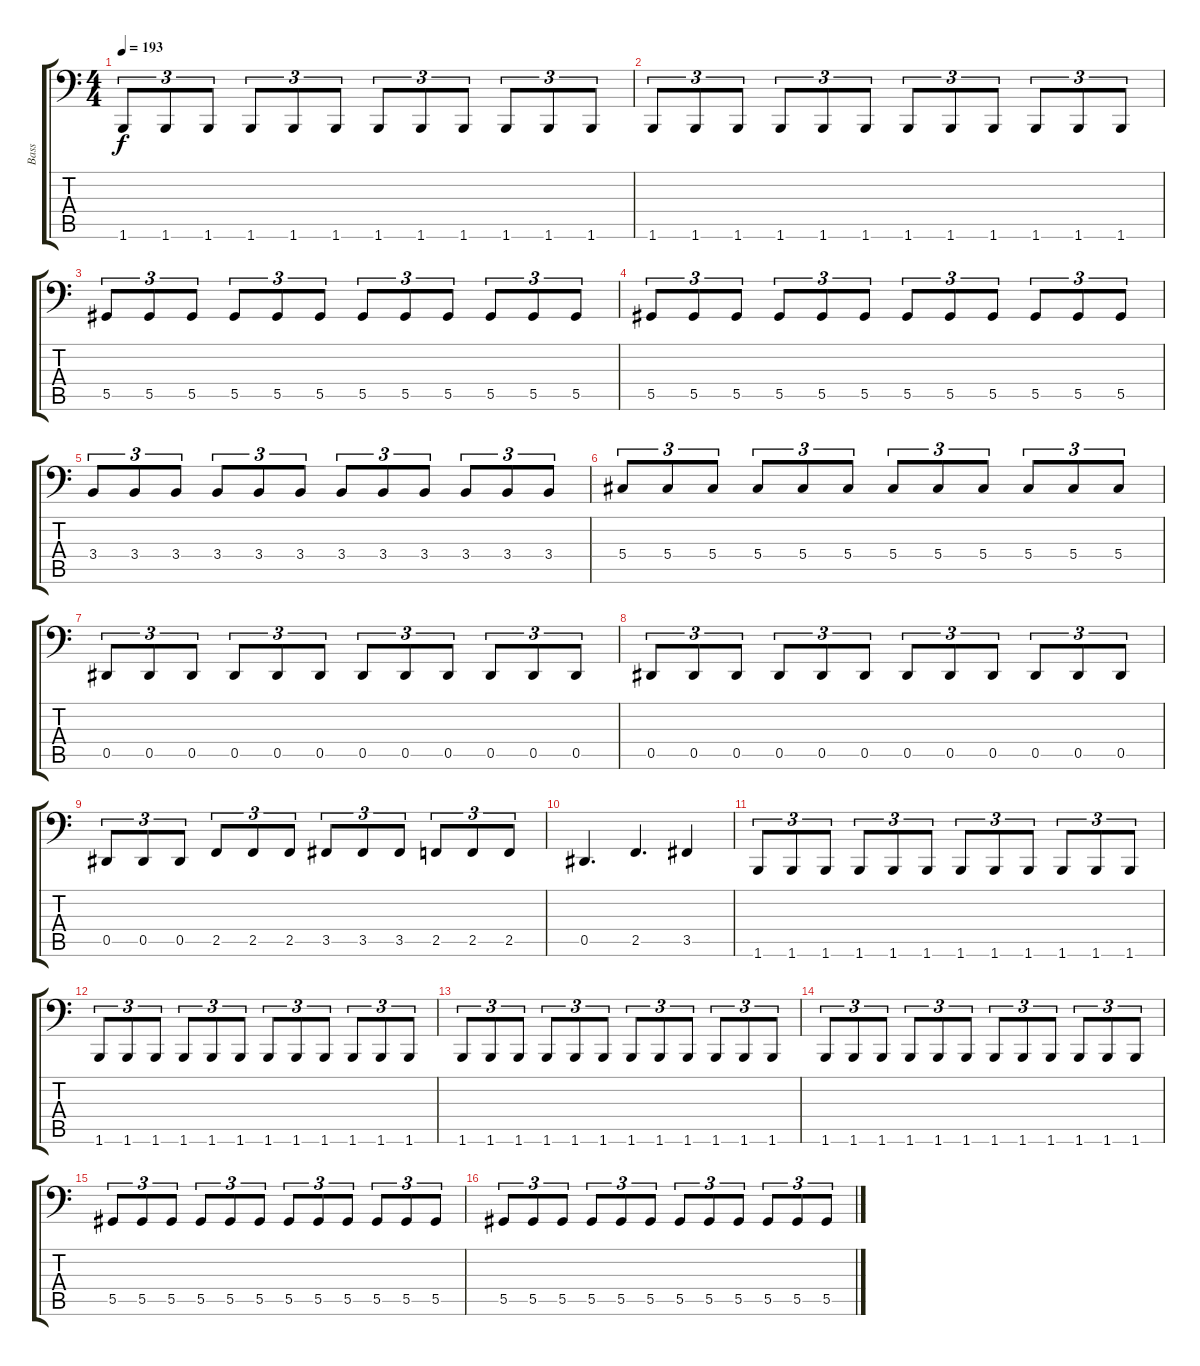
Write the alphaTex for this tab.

\track ("Bass" "Bass") {instrument electricbassfinger}
\staff {score tabs}
\tuning (B2 Gb2 Db2 Ab1 Eb1 Bb0) {hide}
\ts (4 4)
\tempo 193
\clef f4
\ks c
1.6.8{tu (3 2) dy f} 1.6.8{tu (3 2)} 1.6.8{tu (3 2)} 1.6.8{tu (3 2)} 1.6.8{tu (3 2)} 1.6.8{tu (3 2)} 1.6.8{tu (3 2)} 1.6.8{tu (3 2)} 1.6.8{tu (3 2)} 1.6.8{tu (3 2)} 1.6.8{tu (3 2)} 1.6.8{tu (3 2)} |
1.6.8{tu (3 2)} 1.6.8{tu (3 2)} 1.6.8{tu (3 2)} 1.6.8{tu (3 2)} 1.6.8{tu (3 2)} 1.6.8{tu (3 2)} 1.6.8{tu (3 2)} 1.6.8{tu (3 2)} 1.6.8{tu (3 2)} 1.6.8{tu (3 2)} 1.6.8{tu (3 2)} 1.6.8{tu (3 2)} |
5.5.8{tu (3 2)} 5.5.8{tu (3 2)} 5.5.8{tu (3 2)} 5.5.8{tu (3 2)} 5.5.8{tu (3 2)} 5.5.8{tu (3 2)} 5.5.8{tu (3 2)} 5.5.8{tu (3 2)} 5.5.8{tu (3 2)} 5.5.8{tu (3 2)} 5.5.8{tu (3 2)} 5.5.8{tu (3 2)} |
5.5.8{tu (3 2)} 5.5.8{tu (3 2)} 5.5.8{tu (3 2)} 5.5.8{tu (3 2)} 5.5.8{tu (3 2)} 5.5.8{tu (3 2)} 5.5.8{tu (3 2)} 5.5.8{tu (3 2)} 5.5.8{tu (3 2)} 5.5.8{tu (3 2)} 5.5.8{tu (3 2)} 5.5.8{tu (3 2)} |
3.4.8{tu (3 2)} 3.4.8{tu (3 2)} 3.4.8{tu (3 2)} 3.4.8{tu (3 2)} 3.4.8{tu (3 2)} 3.4.8{tu (3 2)} 3.4.8{tu (3 2)} 3.4.8{tu (3 2)} 3.4.8{tu (3 2)} 3.4.8{tu (3 2)} 3.4.8{tu (3 2)} 3.4.8{tu (3 2)} |
5.4.8{tu (3 2)} 5.4.8{tu (3 2)} 5.4.8{tu (3 2)} 5.4.8{tu (3 2)} 5.4.8{tu (3 2)} 5.4.8{tu (3 2)} 5.4.8{tu (3 2)} 5.4.8{tu (3 2)} 5.4.8{tu (3 2)} 5.4.8{tu (3 2)} 5.4.8{tu (3 2)} 5.4.8{tu (3 2)} |
0.5.8{tu (3 2)} 0.5.8{tu (3 2)} 0.5.8{tu (3 2)} 0.5.8{tu (3 2)} 0.5.8{tu (3 2)} 0.5.8{tu (3 2)} 0.5.8{tu (3 2)} 0.5.8{tu (3 2)} 0.5.8{tu (3 2)} 0.5.8{tu (3 2)} 0.5.8{tu (3 2)} 0.5.8{tu (3 2)} |
0.5.8{tu (3 2)} 0.5.8{tu (3 2)} 0.5.8{tu (3 2)} 0.5.8{tu (3 2)} 0.5.8{tu (3 2)} 0.5.8{tu (3 2)} 0.5.8{tu (3 2)} 0.5.8{tu (3 2)} 0.5.8{tu (3 2)} 0.5.8{tu (3 2)} 0.5.8{tu (3 2)} 0.5.8{tu (3 2)} |
0.5.8{tu (3 2)} 0.5.8{tu (3 2)} 0.5.8{tu (3 2)} 2.5.8{tu (3 2)} 2.5.8{tu (3 2)} 2.5.8{tu (3 2)} 3.5.8{tu (3 2)} 3.5.8{tu (3 2)} 3.5.8{tu (3 2)} 2.5.8{tu (3 2)} 2.5.8{tu (3 2)} 2.5.8{tu (3 2)} |
0.5.4{d} 2.5.4{d} 3.5.4 |
1.6.8{tu (3 2)} 1.6.8{tu (3 2)} 1.6.8{tu (3 2)} 1.6.8{tu (3 2)} 1.6.8{tu (3 2)} 1.6.8{tu (3 2)} 1.6.8{tu (3 2)} 1.6.8{tu (3 2)} 1.6.8{tu (3 2)} 1.6.8{tu (3 2)} 1.6.8{tu (3 2)} 1.6.8{tu (3 2)} |
1.6.8{tu (3 2)} 1.6.8{tu (3 2)} 1.6.8{tu (3 2)} 1.6.8{tu (3 2)} 1.6.8{tu (3 2)} 1.6.8{tu (3 2)} 1.6.8{tu (3 2)} 1.6.8{tu (3 2)} 1.6.8{tu (3 2)} 1.6.8{tu (3 2)} 1.6.8{tu (3 2)} 1.6.8{tu (3 2)} |
1.6.8{tu (3 2)} 1.6.8{tu (3 2)} 1.6.8{tu (3 2)} 1.6.8{tu (3 2)} 1.6.8{tu (3 2)} 1.6.8{tu (3 2)} 1.6.8{tu (3 2)} 1.6.8{tu (3 2)} 1.6.8{tu (3 2)} 1.6.8{tu (3 2)} 1.6.8{tu (3 2)} 1.6.8{tu (3 2)} |
1.6.8{tu (3 2)} 1.6.8{tu (3 2)} 1.6.8{tu (3 2)} 1.6.8{tu (3 2)} 1.6.8{tu (3 2)} 1.6.8{tu (3 2)} 1.6.8{tu (3 2)} 1.6.8{tu (3 2)} 1.6.8{tu (3 2)} 1.6.8{tu (3 2)} 1.6.8{tu (3 2)} 1.6.8{tu (3 2)} |
5.5.8{tu (3 2)} 5.5.8{tu (3 2)} 5.5.8{tu (3 2)} 5.5.8{tu (3 2)} 5.5.8{tu (3 2)} 5.5.8{tu (3 2)} 5.5.8{tu (3 2)} 5.5.8{tu (3 2)} 5.5.8{tu (3 2)} 5.5.8{tu (3 2)} 5.5.8{tu (3 2)} 5.5.8{tu (3 2)} |
5.5.8{tu (3 2)} 5.5.8{tu (3 2)} 5.5.8{tu (3 2)} 5.5.8{tu (3 2)} 5.5.8{tu (3 2)} 5.5.8{tu (3 2)} 5.5.8{tu (3 2)} 5.5.8{tu (3 2)} 5.5.8{tu (3 2)} 5.5.8{tu (3 2)} 5.5.8{tu (3 2)} 5.5.8{tu (3 2)}
